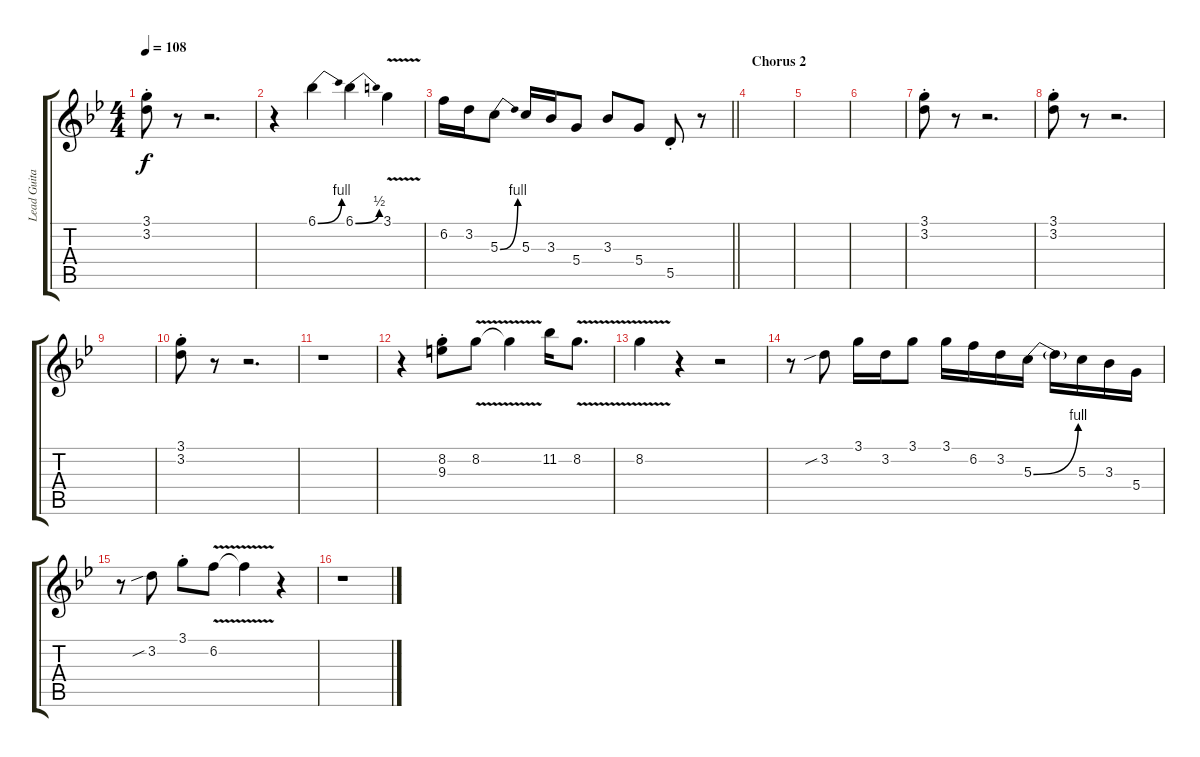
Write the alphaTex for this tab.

\track ("Lead Guitar" "Lead Guita") {instrument overdrivenguitar}
\staff {score tabs}
\tuning (E4 B3 G3 D3 A2 E2) {hide}
\ts (4 4)
\tempo 108
\clef g2
\ks bb
(3.1{st} 3.2{st}).8{dy f} r.8 r.2{d} |
r.4 6.1{be (bend 0 0 60 4)}.4 6.1{be (bend 0 0 60 2)}.4 3.1{v}.4 |
\barLineRight lightlight
6.2.16 3.2.16 5.3{be (bend 0 0 60 4)}.8 5.3.16 3.3.16 5.4.8 3.3.8 5.4.8 5.5{st}.8 r.8 |
\section ("" "Chorus 2")
|
|
|
(3.1{st} 3.2{st}).8 r.8 r.2{d} |
(3.1{st} 3.2{st}).8 r.8 r.2{d} |
|
(3.1{st} 3.2{st}).8 r.8 r.2{d} |
r.1 |
r.4 (8.2{st} 9.3{st}).8 8.2{v}.8 8.2{t}.4 11.2.16 8.2{v}.8{d} |
8.2{v}.4 r.4 r.2 |
r.8 3.2{sib}.8 3.1.16 3.2.16 3.1.8 3.1.16 6.2.16 3.2.16 5.3{be (bend 0 0 60 4)}.16 5.3{t}.16 5.3.16 3.3.16 5.4.16 |
r.8 3.2{sib}.8 3.1{st}.8 6.2{v}.8 6.2{t}.4 r.4 |
r.1
